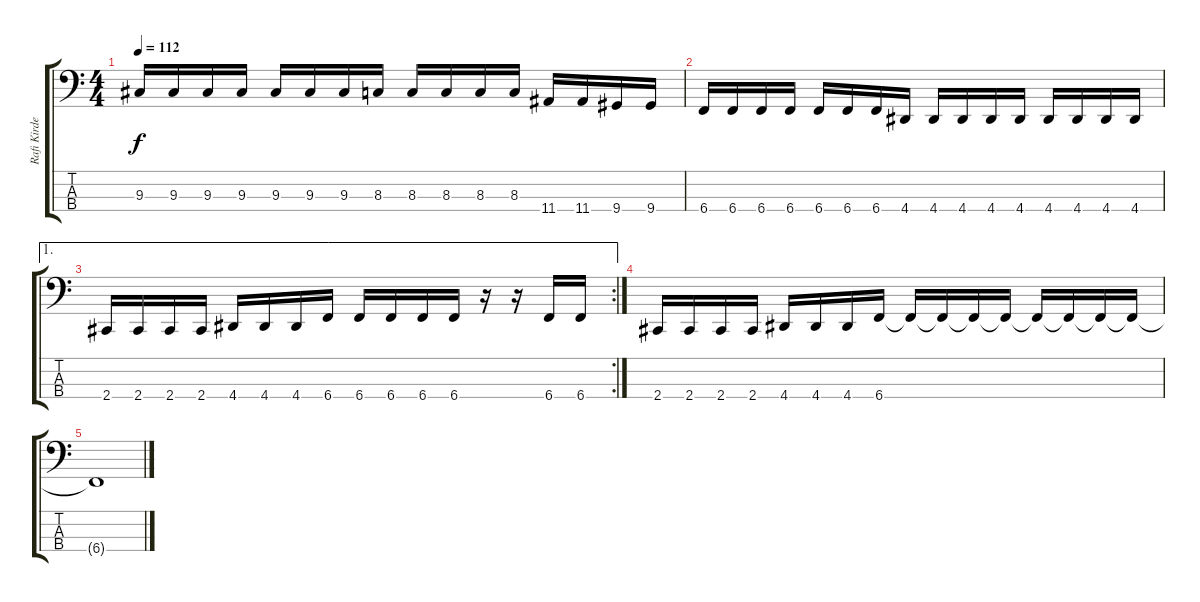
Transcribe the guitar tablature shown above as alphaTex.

\track ("Rafi Kirder" "Rafi Kirde") {instrument electricbasspick}
\staff {score tabs}
\tuning (D2 A1 E1 B0) {hide}
\ts (4 4)
\tempo 112
\clef f4
\ks c
9.3.16{dy f} 9.3.16 9.3.16 9.3.16 9.3.16 9.3.16 9.3.16 8.3.16 8.3.16 8.3.16 8.3.16 8.3.16 11.4.16 11.4.16 9.4.16 9.4.16 |
6.4.16 6.4.16 6.4.16 6.4.16 6.4.16 6.4.16 6.4.16 4.4.16 4.4.16 4.4.16 4.4.16 4.4.16 4.4.16 4.4.16 4.4.16 4.4.16 |
\ae 1
\rc 2
2.4.16 2.4.16 2.4.16 2.4.16 4.4.16 4.4.16 4.4.16 6.4.16 6.4.16 6.4.16 6.4.16 6.4.16 r.16 r.16 6.4.16 6.4.16 |
2.4.16 2.4.16 2.4.16 2.4.16 4.4.16 4.4.16 4.4.16 6.4.16 6.4{t}.16 6.4{t}.16 6.4{t}.16 6.4{t}.16 6.4{t}.16 6.4{t}.16 6.4{t}.16 6.4{t}.16 |
6.4{t}.1
